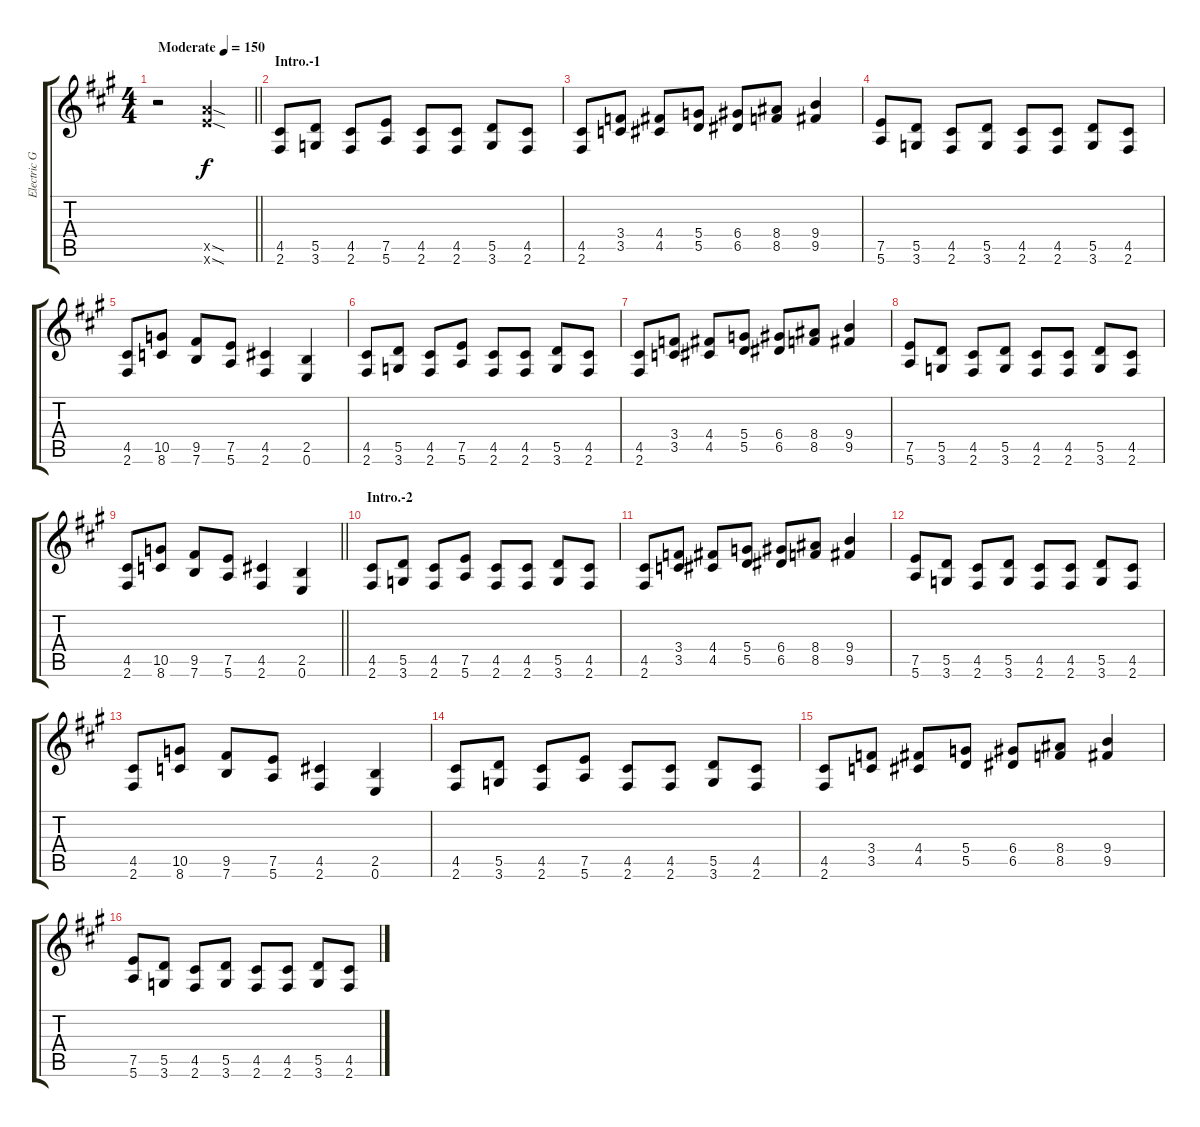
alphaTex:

\track ("Electric Guitar II" "Electric G") {instrument overdrivenguitar}
\staff {score tabs}
\tuning (E4 B3 G3 D3 A2 E2) {hide}
\ts (4 4)
\tempo (150 "Moderate")
\clef g2
\barLineRight lightlight
\ks a
r.2{dy f instrument overdrivenguitar} (12.5{sod x} 12.6{sod x}).2 |
\section ("" "Intro.-1")
(4.5 2.6).8 (5.5 3.6).8 (4.5 2.6).8 (7.5 5.6).8 (4.5 2.6).8 (4.5 2.6).8 (5.5 3.6).8 (4.5 2.6).8 |
(4.5 2.6).8 (3.4 3.5).8 (4.4 4.5).8 (5.4 5.5).8 (6.4 6.5).8 (8.4 8.5).8 (9.4 9.5).4 |
(7.5 5.6).8 (5.5 3.6).8 (4.5 2.6).8 (5.5 3.6).8 (4.5 2.6).8 (4.5 2.6).8 (5.5 3.6).8 (4.5 2.6).8 |
(4.5 2.6).8 (10.5 8.6).8 (9.5 7.6).8 (7.5 5.6).8 (4.5 2.6).4 (2.5 0.6).4 |
(4.5 2.6).8 (5.5 3.6).8 (4.5 2.6).8 (7.5 5.6).8 (4.5 2.6).8 (4.5 2.6).8 (5.5 3.6).8 (4.5 2.6).8 |
(4.5 2.6).8 (3.4 3.5).8 (4.4 4.5).8 (5.4 5.5).8 (6.4 6.5).8 (8.4 8.5).8 (9.4 9.5).4 |
(7.5 5.6).8 (5.5 3.6).8 (4.5 2.6).8 (5.5 3.6).8 (4.5 2.6).8 (4.5 2.6).8 (5.5 3.6).8 (4.5 2.6).8 |
\barLineRight lightlight
(4.5 2.6).8 (10.5 8.6).8 (9.5 7.6).8 (7.5 5.6).8 (4.5 2.6).4 (2.5 0.6).4 |
\section ("" "Intro.-2")
(4.5 2.6).8 (5.5 3.6).8 (4.5 2.6).8 (7.5 5.6).8 (4.5 2.6).8 (4.5 2.6).8 (5.5 3.6).8 (4.5 2.6).8 |
(4.5 2.6).8 (3.4 3.5).8 (4.4 4.5).8 (5.4 5.5).8 (6.4 6.5).8 (8.4 8.5).8 (9.4 9.5).4 |
(7.5 5.6).8 (5.5 3.6).8 (4.5 2.6).8 (5.5 3.6).8 (4.5 2.6).8 (4.5 2.6).8 (5.5 3.6).8 (4.5 2.6).8 |
(4.5 2.6).8 (10.5 8.6).8 (9.5 7.6).8 (7.5 5.6).8 (4.5 2.6).4 (2.5 0.6).4 |
(4.5 2.6).8 (5.5 3.6).8 (4.5 2.6).8 (7.5 5.6).8 (4.5 2.6).8 (4.5 2.6).8 (5.5 3.6).8 (4.5 2.6).8 |
(4.5 2.6).8 (3.4 3.5).8 (4.4 4.5).8 (5.4 5.5).8 (6.4 6.5).8 (8.4 8.5).8 (9.4 9.5).4 |
(7.5 5.6).8 (5.5 3.6).8 (4.5 2.6).8 (5.5 3.6).8 (4.5 2.6).8 (4.5 2.6).8 (5.5 3.6).8 (4.5 2.6).8
